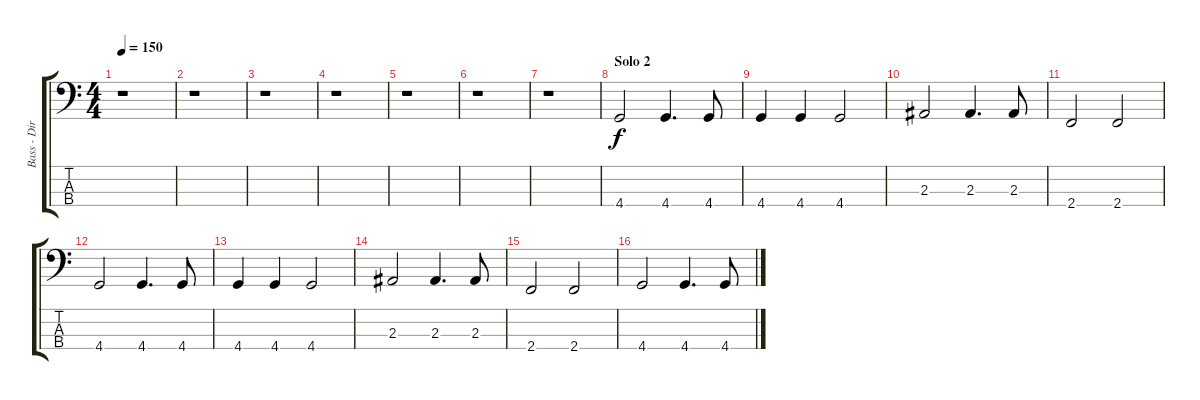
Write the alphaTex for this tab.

\track ("Bass - Dirk Schlächter" "Bass - Dir") {instrument electricbassfinger}
\staff {score tabs}
\tuning (Gb2 Db2 Ab1 Eb1) {hide}
\ts (4 4)
\tempo 150
\clef f4
\ks c
r.1{dy f} |
r.1 |
r.1 |
r.1 |
r.1 |
r.1 |
r.1 |
\section ("" "Solo 2")
4.4.2 4.4.4{d} 4.4.8 |
4.4.4 4.4.4 4.4.2 |
2.3.2 2.3.4{d} 2.3.8 |
2.4.2 2.4.2 |
4.4.2 4.4.4{d} 4.4.8 |
4.4.4 4.4.4 4.4.2 |
2.3.2 2.3.4{d} 2.3.8 |
2.4.2 2.4.2 |
4.4.2 4.4.4{d} 4.4.8
